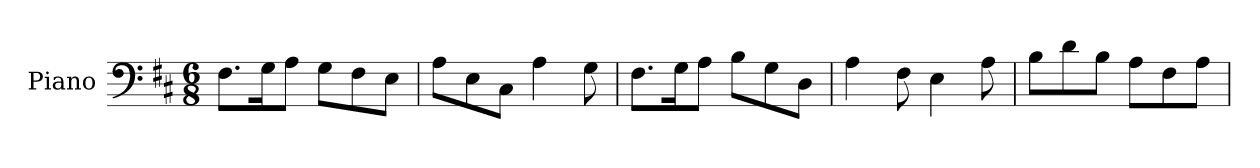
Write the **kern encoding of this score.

**kern
*part1
*staff1
*I"Piano
*I'Pno.
*clefF4
*k[f#c#]
*M6/8
*MM120
=1
8.F#\L
16G\K
8A\J
8G\L
8F#\
8E\J
=2
8A\L
8E\
8C#\J
4A\
8G\
=3
8.F#\L
16G\K
8A\J
8B\L
8G\
8D\J
=4
4A\
8F#\
4E\
8A\
=5
8B\L
8d\
8B\J
8A\L
8F#\
8A\J
=
*-
